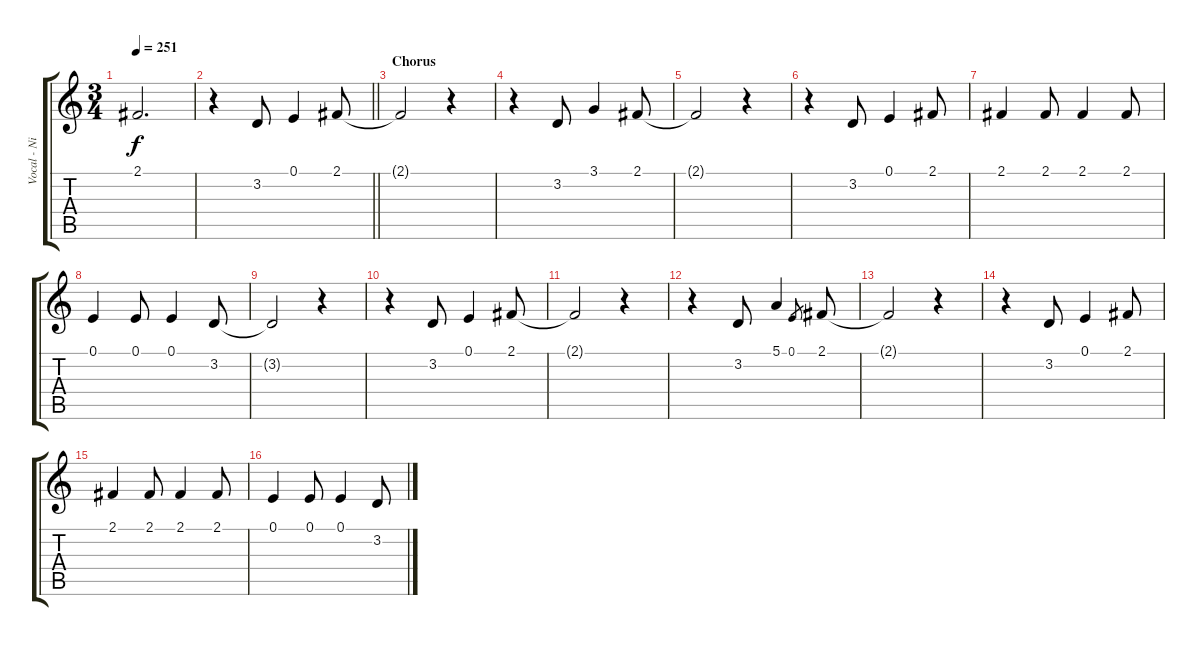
\track ("Vocal - Nikola" "Vocal - Ni") {instrument tenorsax}
\staff {score tabs}
\tuning (E4 B3 G3 D3 A2 E2) {hide}
\ts (3 4)
\tempo 251
\clef g2
\ks c
2.1.2{d dy f} |
\barLineRight lightlight
r.4 3.2.8 0.1.4 2.1.8 |
\section ("" "Chorus")
2.1{t}.2 r.4 |
r.4 3.2.8 3.1.4 2.1.8 |
2.1{t}.2 r.4 |
r.4 3.2.8 0.1.4 2.1.8 |
2.1.4 2.1.8 2.1.4 2.1.8 |
0.1.4 0.1.8 0.1.4 3.2.8 |
3.2{t}.2 r.4 |
r.4 3.2.8 0.1.4 2.1.8 |
2.1{t}.2 r.4 |
r.4 3.2.8 5.1.4 0.1.8{gr} 2.1.8 |
2.1{t}.2 r.4 |
r.4 3.2.8 0.1.4 2.1.8 |
2.1.4 2.1.8 2.1.4 2.1.8 |
0.1.4 0.1.8 0.1.4 3.2.8
